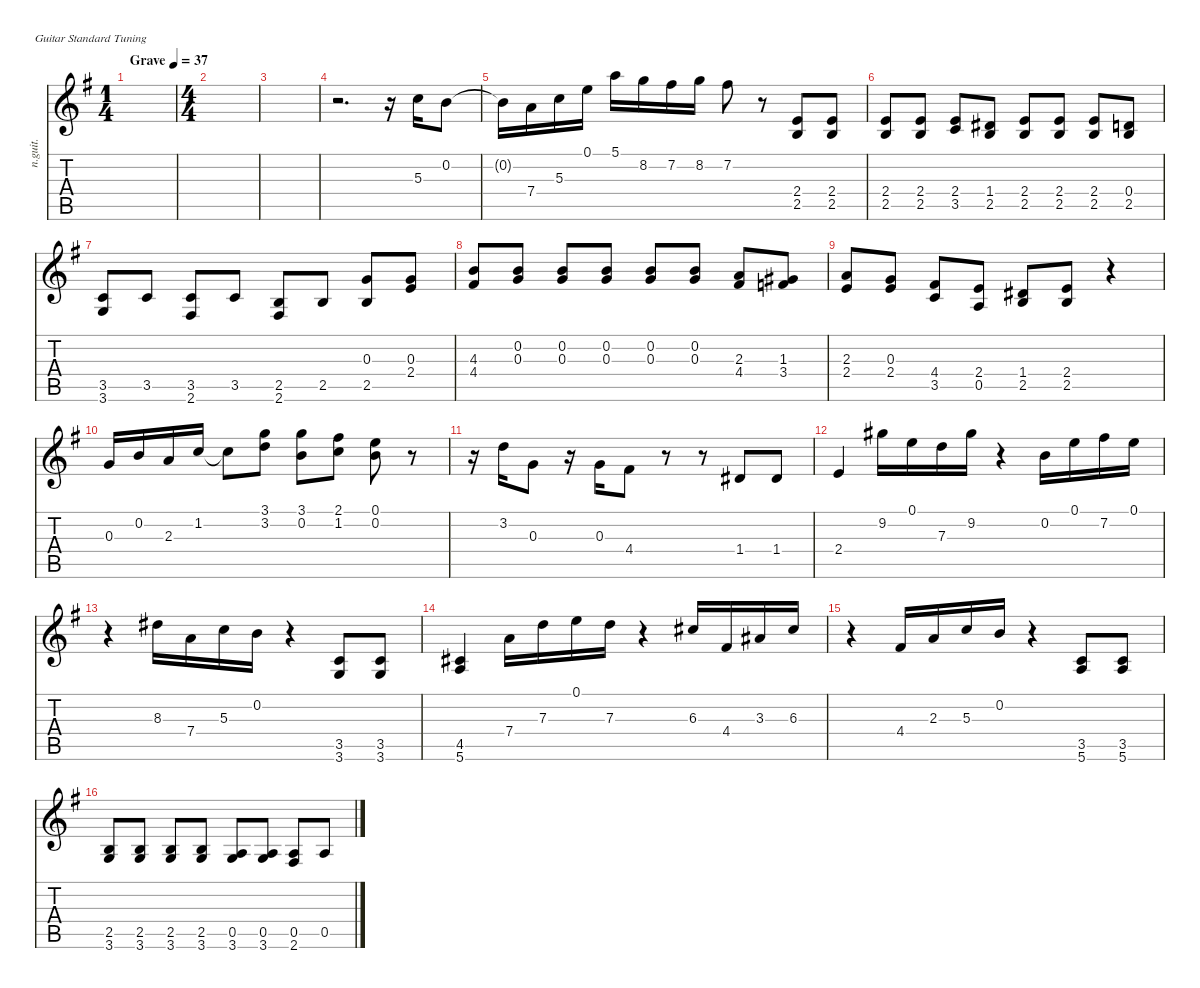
\defaultSystemsLayout 4
\hideDynamics
\bracketExtendMode nobrackets
\otherSystemsTrackNameOrientation horizontal
\track ("Nylon Guitar" "n.guit.") {instrument acousticguitarnylon}
\staff {score tabs}
\tuning (E4 B3 G3 D3 A2 E2)
\ts (1 4)
\beaming (8 2)
\tempo (37 "Grave")
\clef g2
\ks g
|
\ts (4 4)
\beaming (8 2 2 2 2)
|
|
r.2{d beam Down} r.16{beam Down} 5.3{acc forcenatural}.16{beam Down} 0.2{acc forcenatural}.8{beam Down} |
0.2{t acc forcenatural}.16{beam Down} 7.4{acc forcenatural}.16{beam Down} 5.3{acc forcenatural}.16{beam Down} 0.1{acc forcenatural}.16{beam Down} 5.1{acc forcenatural}.16{beam Down} 8.2{acc forcenatural}.16{beam Down} 7.2{acc #}.16{beam Down} 8.2{acc forcenatural}.16{beam Down} 7.2{acc #}.8{beam Down} r.8{beam Down} (2.4{acc forcenatural} 2.5{acc forcenatural}).8{beam Up} (2.4{acc forcenatural} 2.5{acc forcenatural}).8{beam Up} |
(2.4{acc forcenatural} 2.5{acc forcenatural}).8{beam Up} (2.4{acc forcenatural} 2.5{acc forcenatural}).8{beam Up} (2.4{acc forcenatural} 3.5{acc forcenatural}).8{beam Up} (1.4{acc #} 2.5{acc forcenatural}).8{beam Up} (2.4{acc forcenatural} 2.5{acc forcenatural}).8{beam Up} (2.4{acc forcenatural} 2.5{acc forcenatural}).8{beam Up} (2.4{acc forcenatural} 2.5{acc forcenatural}).8{beam Up} (0.4{acc forcenatural} 2.5{acc forcenatural}).8{beam Up} |
(3.6{acc forcenatural} 3.5{acc forcenatural}).8{beam Up} 3.5{acc forcenatural}.8{beam Up} (3.5{acc forcenatural} 2.6{acc #}).8{beam Up} 3.5{acc forcenatural}.8{beam Up} (2.5{acc forcenatural} 2.6{acc #}).8{beam Up} 2.5{acc forcenatural}.8{beam Up} (2.5{acc forcenatural} 0.3{acc forcenatural}).8{beam Up} (2.4{acc forcenatural} 0.3{acc forcenatural}).8{beam Up} |
(4.3{acc forcenatural} 4.4{acc #}).8{beam Up} (0.2{acc forcenatural} 0.3{acc forcenatural}).8{beam Up} (0.2{acc forcenatural} 0.3{acc forcenatural}).8{beam Up} (0.2{acc forcenatural} 0.3{acc forcenatural}).8{beam Up} (0.2{acc forcenatural} 0.3{acc forcenatural}).8{beam Up} (0.2{acc forcenatural} 0.3{acc forcenatural}).8{beam Up} (2.3{acc forcenatural} 4.4{acc #}).8{beam Up} (1.3{acc #} 3.4{acc forcenatural}).8{beam Up} |
(2.3{acc forcenatural} 2.4{acc forcenatural}).8{beam Up} (0.3{acc forcenatural} 2.4{acc forcenatural}).8{beam Up} (4.4{acc #} 3.5{acc forcenatural}).8{beam Up} (2.4{acc forcenatural} 0.5{acc forcenatural}).8{beam Up} (1.4{acc #} 2.5{acc forcenatural}).8{beam Up} (2.4{acc forcenatural} 2.5{acc forcenatural}).8{beam Up} r.4{beam Up} |
0.3{acc forcenatural}.16{beam Up} 0.2{acc forcenatural}.16{beam Up} 2.3{acc forcenatural}.16{beam Up} 1.2{acc forcenatural}.16{beam Up} 1.2{t acc forcenatural}.8{beam Down} (3.2{acc forcenatural} 3.1{acc forcenatural}).8{beam Down} (3.1{acc forcenatural} 0.2{acc forcenatural}).8{beam Down} (2.1{acc #} 1.2{acc forcenatural}).8{beam Down} (0.1{acc forcenatural} 0.2{acc forcenatural}).8{beam Down} r.8{beam Down} |
r.16{beam Down} 3.2{acc forcenatural}.16{beam Down} 0.3{acc forcenatural}.8{beam Down} r.16{beam Down} 0.3{acc forcenatural}.16{beam Up} 4.4{acc #}.8{beam Up} r.8{beam Up} r.8{beam Up} 1.4{acc #}.8{beam Up} 1.4{acc #}.8{beam Up} |
2.4{acc forcenatural}.4{beam Up} 9.2{acc #}.16{beam Down} 0.1{acc forcenatural}.16{beam Down} 7.3{acc forcenatural}.16{beam Down} 9.2{acc #}.16{beam Down} r.4{beam Down} 0.2{acc forcenatural}.16{beam Down} 0.1{acc forcenatural}.16{beam Down} 7.2{acc #}.16{beam Down} 0.1{acc forcenatural}.16{beam Down} |
r.4{beam Down} 8.3{acc #}.16{beam Down} 7.4{acc forcenatural}.16{beam Down} 5.3{acc forcenatural}.16{beam Down} 0.2{acc forcenatural}.16{beam Down} r.4{beam Down} (3.5{acc forcenatural} 3.6{acc forcenatural}).8{beam Up} (3.5{acc forcenatural} 3.6{acc forcenatural}).8{beam Up} |
(4.5{acc #} 5.6{acc forcenatural}).4{beam Up} 7.4{acc forcenatural}.16{beam Down} 7.3{acc forcenatural}.16{beam Down} 0.1{acc forcenatural}.16{beam Down} 7.3{acc forcenatural}.16{beam Down} r.4{beam Down} 6.3{acc #}.16{beam Up} 4.4{acc #}.16{beam Up} 3.3{acc #}.16{beam Up} 6.3{acc #}.16{beam Up} |
r.4{beam Down} 4.4{acc #}.16{beam Up} 2.3{acc forcenatural}.16{beam Up} 5.3{acc forcenatural}.16{beam Up} 0.2{acc forcenatural}.16{beam Up} r.4{beam Up} (3.5{acc forcenatural} 5.6{acc forcenatural}).8{beam Up} (3.5{acc forcenatural} 5.6{acc forcenatural}).8{beam Up} |
(2.5{acc forcenatural} 3.6{acc forcenatural}).8{beam Up} (3.6{acc forcenatural} 2.5{acc forcenatural}).8{beam Up} (3.6{acc forcenatural} 2.5{acc forcenatural}).8{beam Up} (3.6{acc forcenatural} 2.5{acc forcenatural}).8{beam Up} (3.6{acc forcenatural} 0.5{acc forcenatural}).8{beam Up} (3.6{acc forcenatural} 0.5{acc forcenatural}).8{beam Up} (2.6{acc #} 0.5{acc forcenatural}).8{beam Up} 0.5{acc forcenatural}.8{beam Up}
